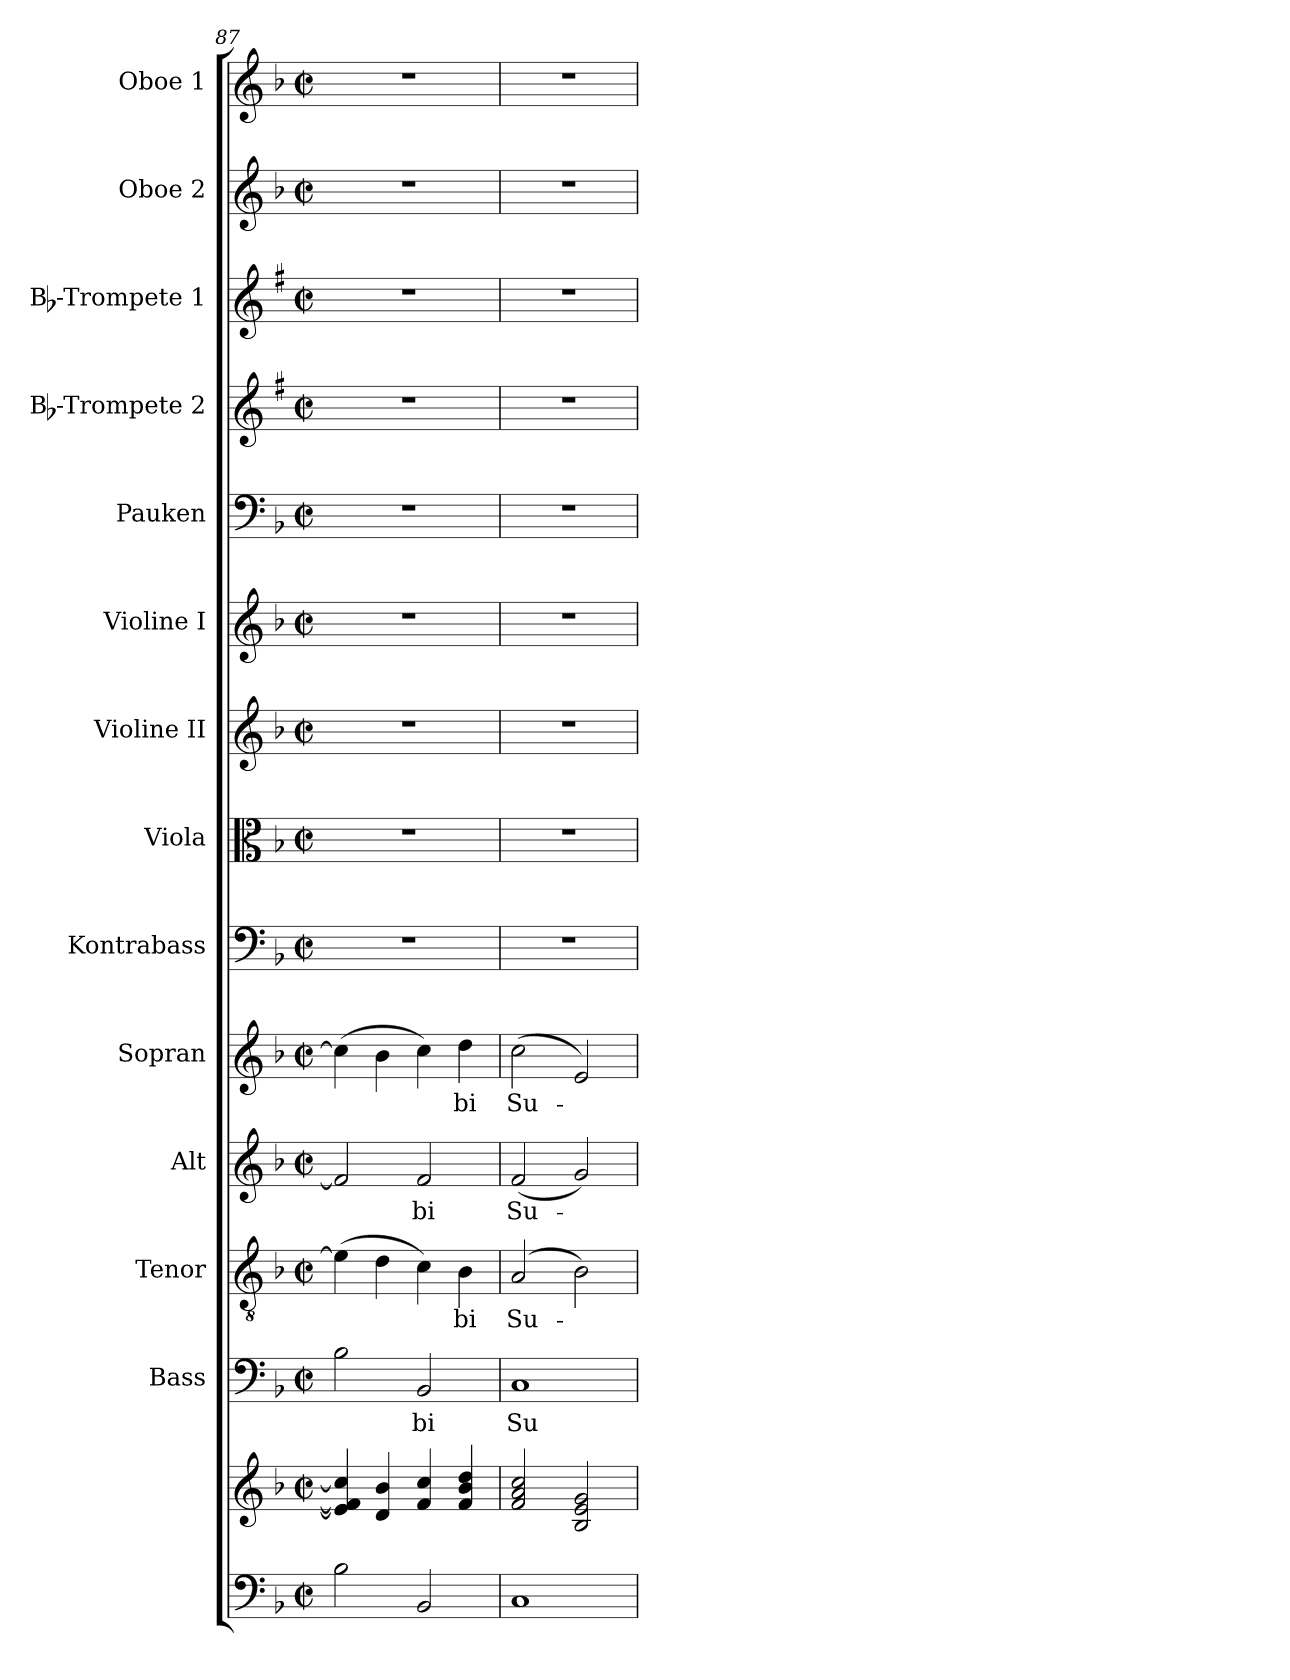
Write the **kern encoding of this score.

**kern	**kern	**kern	**text	**kern	**text	**kern	**text	**kern	**text	**kern	**kern	**kern	**kern	**kern	**kern	**kern	**kern	**kern
*part14	*part14	*part13	*part13	*part12	*part12	*part11	*part11	*part10	*part10	*part9	*part8	*part7	*part6	*part5	*part4	*part3	*part2	*part1
*staff15	*staff14	*staff13	*staff13	*staff12	*staff12	*staff11	*staff11	*staff10	*staff10	*staff9	*staff8	*staff7	*staff6	*staff5	*staff4	*staff3	*staff2	*staff1
*	*	*I"Bass	*	*I"Tenor	*	*I"Alt	*	*I"Sopran	*	*I"Kontrabass	*I"Viola	*I"Violine II	*I"Violine I	*I"Pauken	*I"Bb-Trompete 2	*I"Bb-Trompete 1	*I"Oboe 2	*I"Oboe 1
*	*	*I'B.	*	*I'T.	*	*I'A.	*	*I'S.	*	*I'Kb.	*I'Vla.	*I'Vl. II	*I'Vl. I	*I'Pk.	*I'Bb Trp. 2	*I'Bb Trp. 1	*I'Ob. 2	*I'Ob. 1
*clefF4	*clefG2	*clefF4	*	*clefGv2	*	*clefG2	*	*clefG2	*	*clefF4	*clefC3	*clefG2	*clefG2	*clefF4	*clefG2	*clefG2	*clefG2	*clefG2
*	*	*	*	*	*	*	*	*	*	*ITrd7c12	*	*	*	*	*ITrd1c2	*ITrd1c2	*	*
*k[b-]	*k[b-]	*k[b-]	*	*k[b-]	*	*k[b-]	*	*k[b-]	*	*k[b-]	*k[b-]	*k[b-]	*k[b-]	*k[b-]	*k[b-]	*k[b-]	*k[b-]	*k[b-]
*F:	*F:	*F:	*	*F:	*	*F:	*	*F:	*	*F:	*F:	*F:	*F:	*F:	*F:	*F:	*F:	*F:
*M2/2	*M2/2	*M2/2	*	*M2/2	*	*M2/2	*	*M2/2	*	*M2/2	*M2/2	*M2/2	*M2/2	*M2/2	*M2/2	*M2/2	*M2/2	*M2/2
*met(c|)	*met(c|)	*met(c|)	*	*met(c|)	*	*met(c|)	*	*met(c|)	*	*met(c|)	*met(c|)	*met(c|)	*met(c|)	*met(c|)	*met(c|)	*met(c|)	*met(c|)	*met(c|)
=87	=87	=87	=87	=87	=87	=87	=87	=87	=87	=87	=87	=87	=87	=87	=87	=87	=87	=87
2B-\	4e-/] 4f/] 4cc/]	2B-\	.	(>4e-\]	.	2f/]	.	(>4cc\]	.	1r	1r	1r	1r	1r	1r	1r	1r	1r
.	4d/ 4b-/	.	.	4d\	.	.	.	4b-\	.	.	.	.	.	.	.	.	.	.
!	!	!	!LO:LY:b	!	!	!	!LO:LY:b	!	!	!	!	!	!	!	!	!	!	!
2BB-/	4f/ 4cc/	2BB-/	-bi	4c\)	.	2f/	-bi	4cc\)	.	.	.	.	.	.	.	.	.	.
!	!	!	!	!	!LO:LY:b	!	!	!	!LO:LY:b	!	!	!	!	!	!	!	!	!
.	4f/ 4b-/ 4dd/	.	.	4B-\	-bi	.	.	4dd\	-bi	.	.	.	.	.	.	.	.	.
=88	=88	=88	=88	=88	=88	=88	=88	=88	=88	=88	=88	=88	=88	=88	=88	=88	=88	=88
!	!	!	!LO:LY:b	!	!LO:LY:b	!	!LO:LY:b	!	!LO:LY:b	!	!	!	!	!	!	!	!	!
1C	2f/ 2a/ 2cc/	1C	Su-	(2A/	Su-	(<2f/	Su-	(>2cc\	Su-	1r	1r	1r	1r	1r	1r	1r	1r	1r
.	2B-/ 2e/ 2g/	.	.	2B-\)	.	2g/)	.	2e/)	.	.	.	.	.	.	.	.	.	.
=	=	=	=	=	=	=	=	=	=	=	=	=	=	=	=	=	=	=
*-	*-	*-	*-	*-	*-	*-	*-	*-	*-	*-	*-	*-	*-	*-	*-	*-	*-	*-
